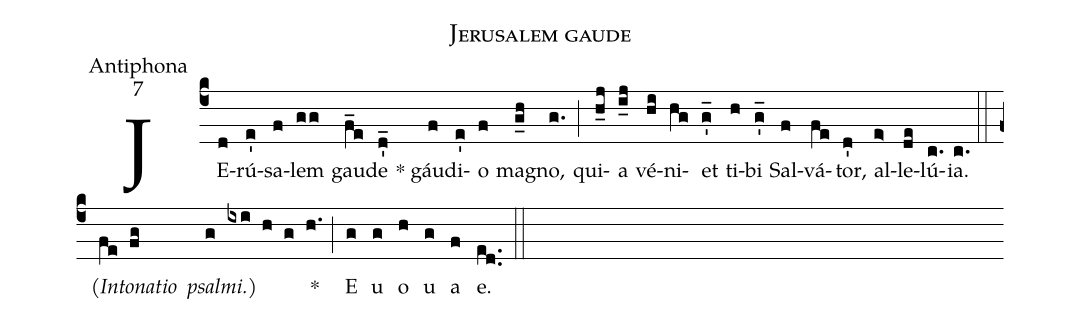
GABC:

name:Jerusalem gaude;
office-part:Antiphona;
mode:7;
%%
(c4) JE(d)rú(e')sa(f)lem(gg) gau(f_e)de(d'_) * gáu(f)di(e')o(f) ma(g_h)gno,(g.) (;) qui(h_j)a(i_j) vé(hi)ni(hg)et(g'_) ti(h)bi(g_') Sal(f)vá(fe)tor,(d') al(e>)le(de)lú(c.)ia.(c.) (::)
<i><v>(</v>{I}ntonatio</i>(fe fg) <i>ps{a}lmi.<v>)</v></i>(g ixi h g h.) *(;)
E(g) u(g) o(h) u(g) a(f) e.(ed..) (::)
